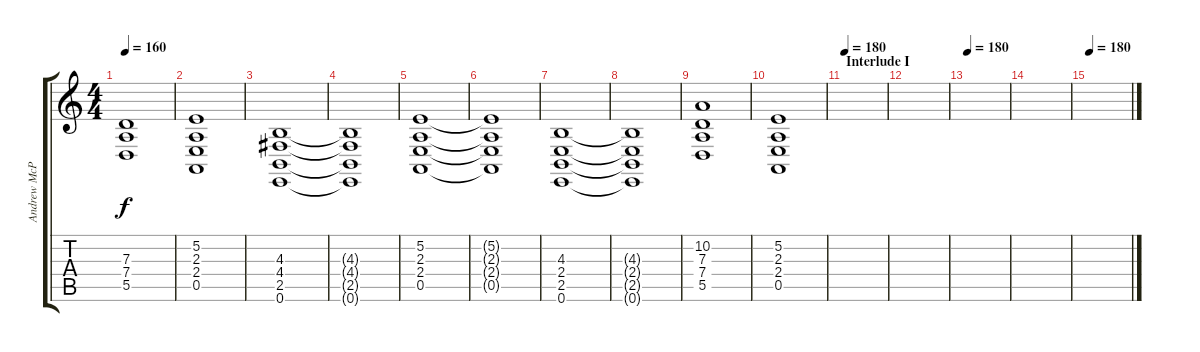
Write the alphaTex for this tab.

\track ("Andrew McPauls" "Andrew McP") {instrument stringensemble1}
\staff {score tabs}
\tuning (E4 B3 G3 D3 A2 E2) {hide}
\ts (4 4)
\tempo 160
\clef g2
\ks c
(7.3 7.4 5.5).1{dy f} |
(5.2 2.3 2.4 0.5).1 |
(4.3 4.4 2.5 0.6).1 |
(4.3{t} 4.4{t} 2.5{t} 0.6{t}).1 |
(5.2 2.3 2.4 0.5).1 |
(5.2{t} 2.3{t} 2.4{t} 0.5{t}).1 |
(4.3 2.4 2.5 0.6).1 |
(4.3{t} 2.4{t} 2.5{t} 0.6{t}).1 |
(10.2 7.3 7.4 5.5).1 |
(5.2 2.3 2.4 0.5).1 |
\section ("" "Interlude I")
\tempo 180
|
|
\tempo 180
|
|
\tempo 180
